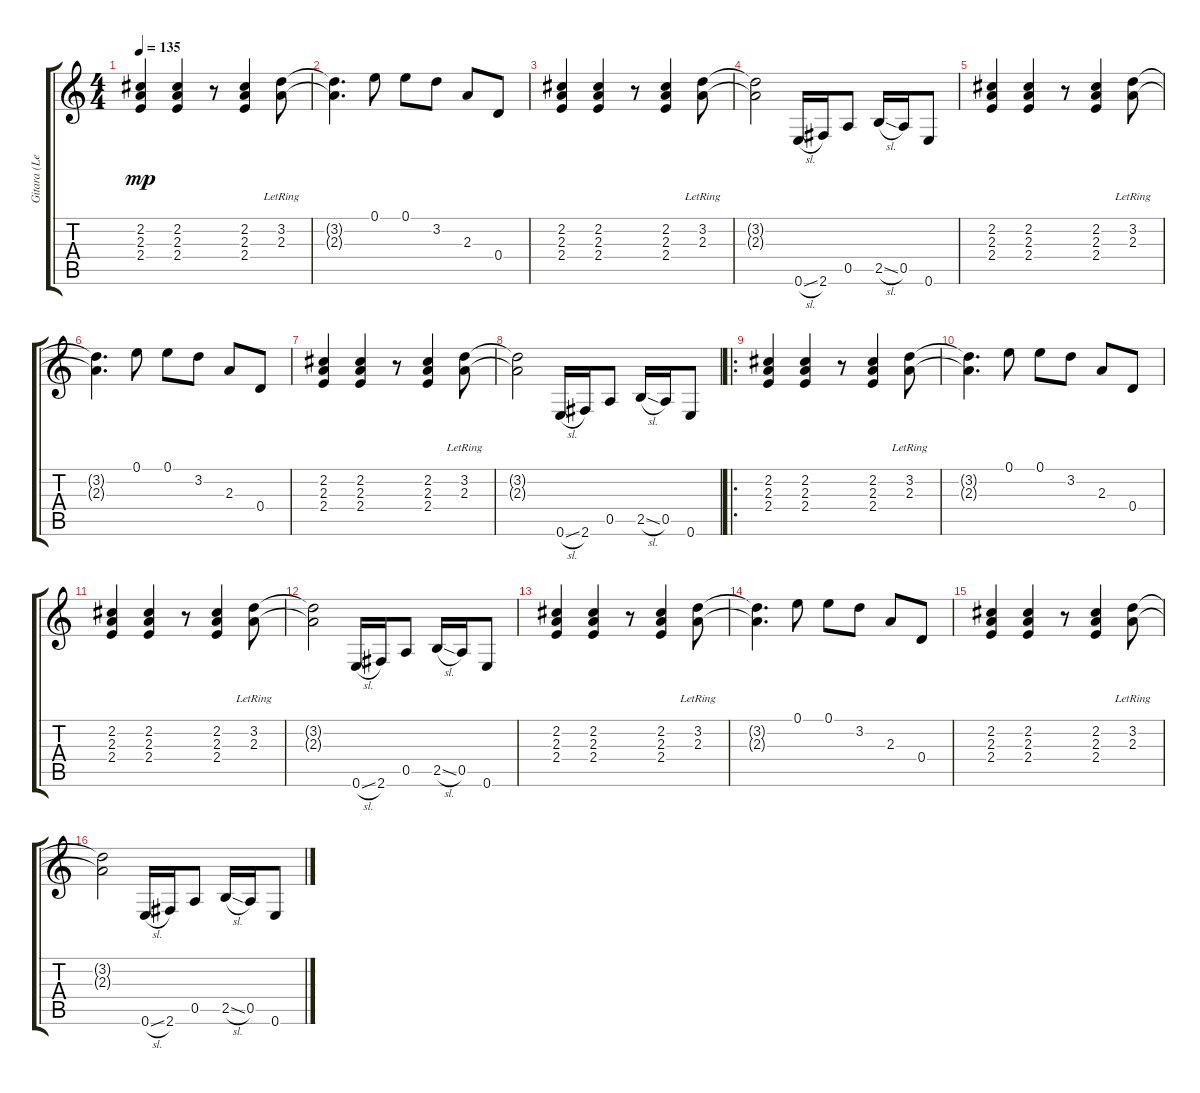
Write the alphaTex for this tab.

\track ("Gitara (Lead)" "Gitara (Le") {instrument overdrivenguitar}
\staff {score tabs}
\tuning (E4 B3 G3 D3 A2 E2) {hide}
\ts (4 4)
\tempo 135
\clef g2
\ks c
(2.2 2.3 2.4).4{dy mp} (2.2 2.3 2.4).4 r.8 (2.2 2.3 2.4).4 (3.2 2.3{lr}).8 |
(3.2{t} 2.3{t}).4{d} 0.1.8 0.1.8 3.2.8 2.3.8 0.4.8 |
(2.2 2.3 2.4).4 (2.2 2.3 2.4).4 r.8 (2.2 2.3 2.4).4 (3.2 2.3{lr}).8 |
(3.2{t} 2.3{t}).2 0.6{sl}.16 2.6.16 0.5.8 2.5{sl}.16 0.5.16 0.6.8 |
(2.2 2.3 2.4).4 (2.2 2.3 2.4).4 r.8 (2.2 2.3 2.4).4 (3.2 2.3{lr}).8 |
(3.2{t} 2.3{t}).4{d} 0.1.8 0.1.8 3.2.8 2.3.8 0.4.8 |
(2.2 2.3 2.4).4 (2.2 2.3 2.4).4 r.8 (2.2 2.3 2.4).4 (3.2 2.3{lr}).8 |
(3.2{t} 2.3{t}).2 0.6{sl}.16 2.6.16 0.5.8 2.5{sl}.16 0.5.16 0.6.8 |
\ro
(2.2 2.3 2.4).4 (2.2 2.3 2.4).4 r.8 (2.2 2.3 2.4).4 (3.2 2.3{lr}).8 |
(3.2{t} 2.3{t}).4{d} 0.1.8 0.1.8 3.2.8 2.3.8 0.4.8 |
(2.2 2.3 2.4).4 (2.2 2.3 2.4).4 r.8 (2.2 2.3 2.4).4 (3.2 2.3{lr}).8 |
(3.2{t} 2.3{t}).2 0.6{sl}.16 2.6.16 0.5.8 2.5{sl}.16 0.5.16 0.6.8 |
(2.2 2.3 2.4).4 (2.2 2.3 2.4).4 r.8 (2.2 2.3 2.4).4 (3.2 2.3{lr}).8 |
(3.2{t} 2.3{t}).4{d} 0.1.8 0.1.8 3.2.8 2.3.8 0.4.8 |
(2.2 2.3 2.4).4 (2.2 2.3 2.4).4 r.8 (2.2 2.3 2.4).4 (3.2 2.3{lr}).8 |
(3.2{t} 2.3{t}).2 0.6{sl}.16 2.6.16 0.5.8 2.5{sl}.16 0.5.16 0.6.8
